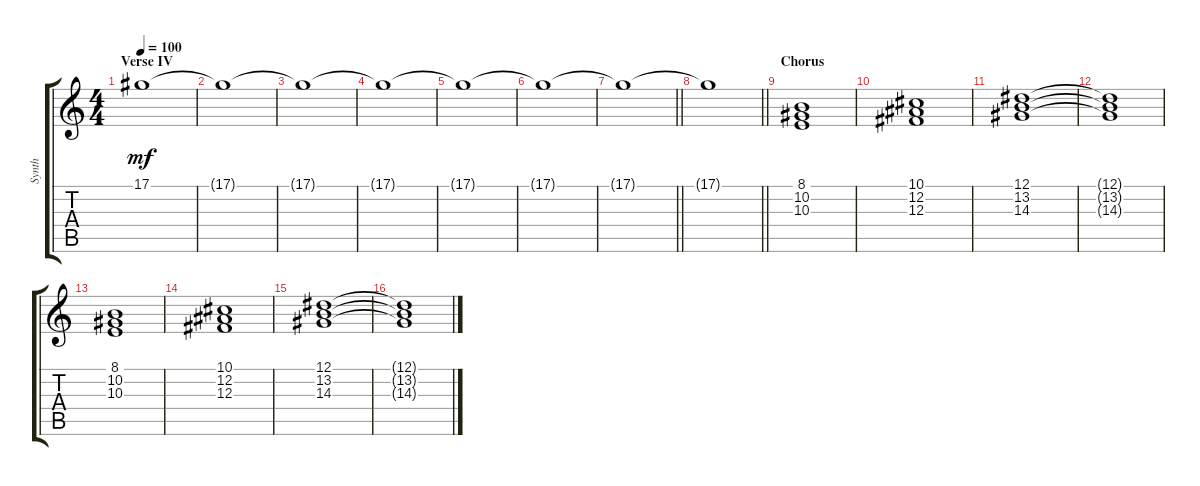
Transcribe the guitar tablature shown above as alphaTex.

\track ("Synth" "Synth") {instrument stringensemble1}
\staff {score tabs}
\tuning (Eb4 Bb3 Gb3 Db3 Ab2 Eb2) {hide}
\ts (4 4)
\section ("" "Verse IV")
\tempo 100
\clef g2
\ks c
17.1.1{dy mf} |
17.1{t}.1 |
17.1{t}.1 |
17.1{t}.1 |
17.1{t}.1 |
17.1{t}.1 |
\barLineRight lightlight
17.1{t}.1 |
\section ("" "")
\barLineRight lightlight
17.1{t}.1 |
\section ("" "Chorus")
(8.1 10.2 10.3).1 |
(10.1 12.2 12.3).1 |
(12.1 13.2 14.3).1 |
(12.1{t} 13.2{t} 14.3{t}).1 |
(8.1 10.2 10.3).1 |
(10.1 12.2 12.3).1 |
(12.1 13.2 14.3).1 |
(12.1{t} 13.2{t} 14.3{t}).1
